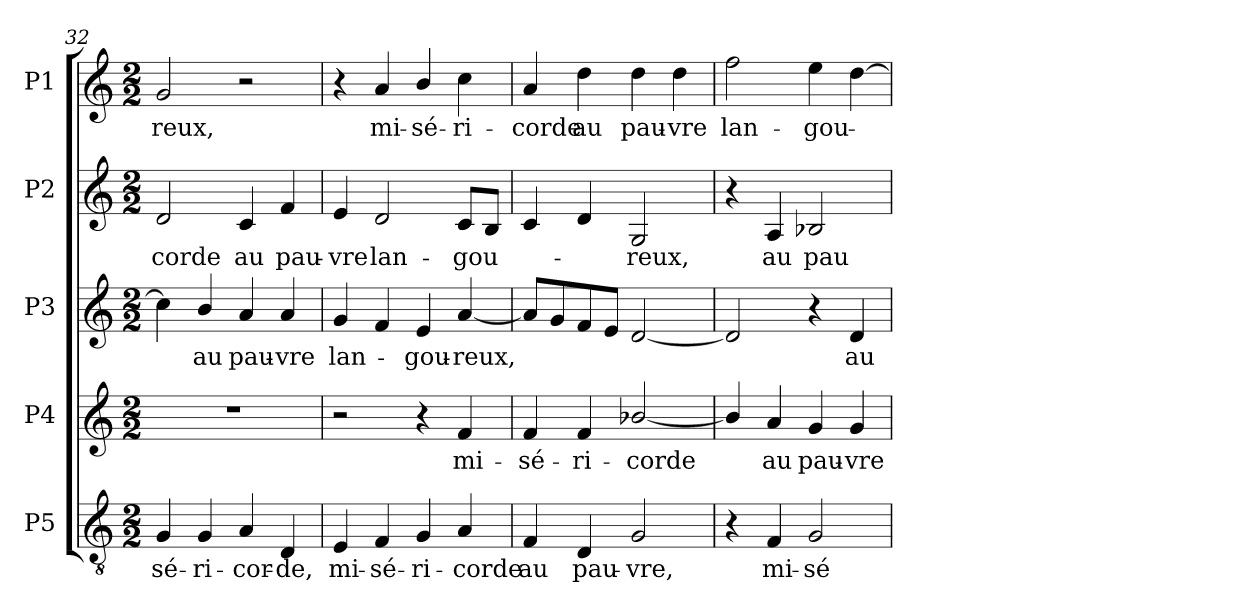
**kern	**text	**kern	**text	**kern	**text	**kern	**text	**kern	**text
*part5	*part5	*part4	*part4	*part3	*part3	*part2	*part2	*part1	*part1
*staff5	*staff5	*staff4	*staff4	*staff3	*staff3	*staff2	*staff2	*staff1	*staff1
*I"P5	*	*I"P4	*	*I"P3	*	*I"P2	*	*I"P1	*
!!LO:LB:g=z
*clefGv2	*	*clefG2	*	*clefG2	*	*clefG2	*	*clefG2	*
*ITrd7c12	*	*	*	*	*	*	*	*	*
*k[]	*	*k[]	*	*k[]	*	*k[]	*	*k[]	*
*C:	*	*C:	*	*C:	*	*C:	*	*C:	*
*M2/2	*	*M2/2	*	*M2/2	*	*M2/2	*	*M2/2	*
=32	=32	=32	=32	=32	=32	=32	=32	=32	=32
!	!LO:LY:b:color=#000000	!	!	!	!	!	!	!	!
!	!	!	!	!	!	!	!LO:LY:b:color=#000000	!	!
!	!	!	!	!	!	!	!	!	!LO:LY:b:color=#000000
4GGi/	-sé-	1r	.	4cci\]	.	2di/	-corde	2gi/	-reux,
!	!LO:LY:b:color=#000000	!	!	!	!	!	!	!	!
!	!	!	!	!	!LO:LY:b:color=#000000	!	!	!	!
4GGi/	-ri-	.	.	4bi/	au	.	.	.	.
!	!LO:LY:b:color=#000000	!	!	!	!	!	!	!	!
!	!	!	!	!	!LO:LY:b:color=#000000	!	!	!	!
!	!	!	!	!	!	!	!LO:LY:b:color=#000000	!	!
4AAi/	-cor-	.	.	4ai/	pau-	4ci/	au	2r	.
!	!LO:LY:b:color=#000000	!	!	!	!	!	!	!	!
!	!	!	!	!	!LO:LY:b:color=#000000	!	!	!	!
!	!	!	!	!	!	!	!LO:LY:b:color=#000000	!	!
4DDi/	-de,	.	.	4ai/	-vre	4fi/	pau-	.	.
=33	=33	=33	=33	=33	=33	=33	=33	=33	=33
!	!LO:LY:b:color=#000000	!	!	!	!	!	!	!	!
!	!	!	!	!	!LO:LY:b:color=#000000	!	!	!	!
!	!	!	!	!	!	!	!LO:LY:b:color=#000000	!	!
4EEi/	mi-	2r	.	4gi/	lan-	4ei/	-vre	4r	.
!	!LO:LY:b:color=#000000	!	!	!	!	!	!	!	!
!	!	!	!	!	!	!	!LO:LY:b:color=#000000	!	!
!	!	!	!	!	!	!	!	!	!LO:LY:b:color=#000000
4FFi/	-sé-	.	.	4fi/	.	2di/	lan-	4ai/	mi-
!	!LO:LY:b:color=#000000	!	!	!	!	!	!	!	!
!	!	!	!	!	!LO:LY:b:color=#000000	!	!	!	!
!	!	!	!	!	!	!	!	!	!LO:LY:b:color=#000000
4GGi/	-ri-	4r	.	4ei/	-gou-	.	.	4bi/	-sé-
!	!LO:LY:b:color=#000000	!	!	!	!	!	!	!	!
!	!	!	!LO:LY:b:color=#000000	!	!	!	!	!	!
!	!	!	!	!	!LO:LY:b:color=#000000	!	!	!	!
!	!	!	!	!	!	!	!LO:LY:b:color=#000000	!	!
!	!	!	!	!	!	!	!	!	!LO:LY:b:color=#000000
4AAi/	-corde	4fi/	mi-	[4ai/	-reux,	8ci/L	-gou-	4cci\	-ri-
.	.	.	.	.	.	8Bi/J	.	.	.
=34	=34	=34	=34	=34	=34	=34	=34	=34	=34
!	!LO:LY:b:color=#000000	!	!	!	!	!	!	!	!
!	!	!	!LO:LY:b:color=#000000	!	!	!	!	!	!
!	!	!	!	!	!	!	!	!	!LO:LY:b:color=#000000
4FFi/	au	4fi/	-sé-	8ai/L]	.	4ci/	.	4ai/	-corde
.	.	.	.	8gi/	.	.	.	.	.
!	!LO:LY:b:color=#000000	!	!	!	!	!	!	!	!
!	!	!	!LO:LY:b:color=#000000	!	!	!	!	!	!
!	!	!	!	!	!	!	!	!	!LO:LY:b:color=#000000
4DDi/	pau-	4fi/	-ri-	8fi/	.	4di/	.	4ddi\	au
.	.	.	.	8ei/J	.	.	.	.	.
!	!LO:LY:b:color=#000000	!	!	!	!	!	!	!	!
!	!	!	!LO:LY:b:color=#000000	!	!	!	!	!	!
!	!	!	!	!	!	!	!LO:LY:b:color=#000000	!	!
!	!	!	!	!	!	!	!	!	!LO:LY:b:color=#000000
2GGi/	-vre,	[2b-Xi/	-corde	[2di/	.	2Gi/	-reux,	4ddi\	pau-
!	!	!	!	!	!	!	!	!	!LO:LY:b:color=#000000
.	.	.	.	.	.	.	.	4ddi\	-vre
!!LO:LB:g=z
=35	=35	=35	=35	=35	=35	=35	=35	=35	=35
!	!	!	!	!	!	!	!	!	!LO:LY:b:color=#000000
4r	.	4b-i/]	.	2di/]	.	4r	.	2ffi\	lan-
!	!LO:LY:b:color=#000000	!	!	!	!	!	!	!	!
!	!	!	!LO:LY:b:color=#000000	!	!	!	!	!	!
!	!	!	!	!	!	!	!LO:LY:b:color=#000000	!	!
4FFi/	mi-	4ai/	au	.	.	4Ai/	au	.	.
!	!LO:LY:b:color=#000000	!	!	!	!	!	!	!	!
!	!	!	!LO:LY:b:color=#000000	!	!	!	!	!	!
!	!	!	!	!	!	!	!LO:LY:b:color=#000000	!	!
!	!	!	!	!	!	!	!	!	!LO:LY:b:color=#000000
2GGi/	-sé-	4gi/	pau-	4r	.	2B-Xi/	pau-	4eei\	-gou-
!	!	!	!LO:LY:b:color=#000000	!	!	!	!	!	!
!	!	!	!	!	!LO:LY:b:color=#000000	!	!	!	!
.	.	4gi/	-vre	4di/	au	.	.	[4ddi\	.
=	=	=	=	=	=	=	=	=	=
*-	*-	*-	*-	*-	*-	*-	*-	*-	*-
